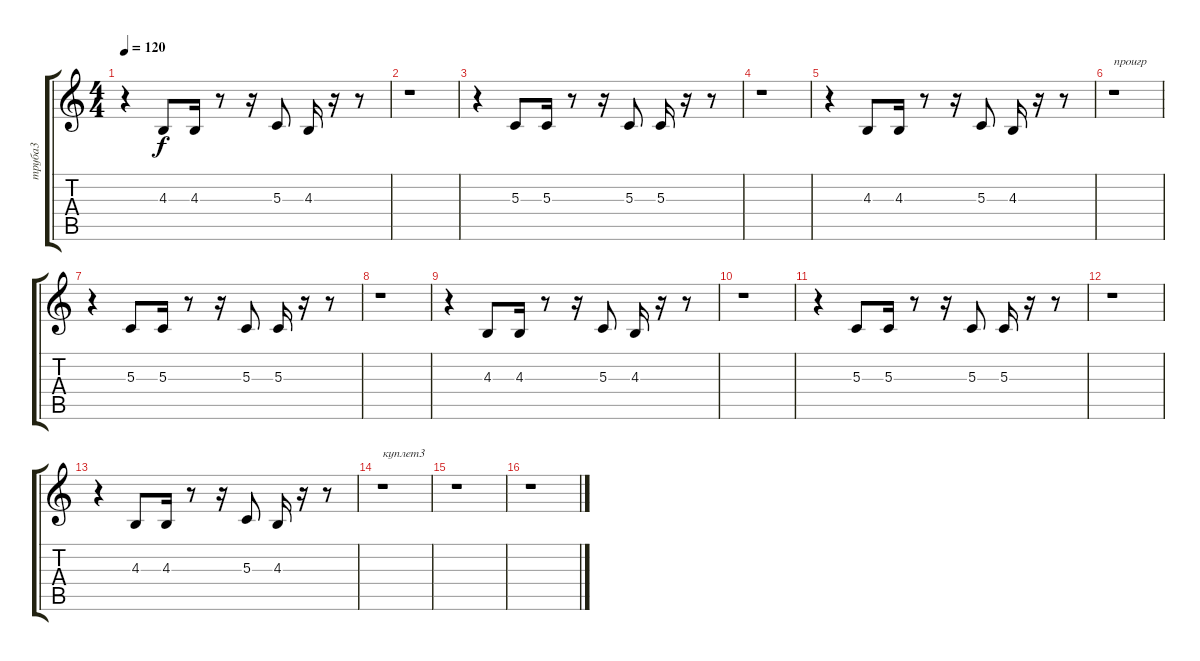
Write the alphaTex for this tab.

\track ("труба3" "труба3") {instrument tuba}
\staff {score tabs}
\tuning (E4 B3 G3 D3 A2 E2) {hide}
\ts (4 4)
\tempo 120
\clef g2
\ks c
r.4{dy f} 4.3.8 4.3.16 r.8 r.16 5.3.8 4.3.16 r.16 r.8 |
r.1 |
r.4 5.3.8 5.3.16 r.8 r.16 5.3.8 5.3.16 r.16 r.8 |
r.1 |
r.4 4.3.8 4.3.16 r.8 r.16 5.3.8 4.3.16 r.16 r.8 |
r.1{txt "проигр"} |
r.4 5.3.8 5.3.16 r.8 r.16 5.3.8 5.3.16 r.16 r.8 |
r.1 |
r.4 4.3.8 4.3.16 r.8 r.16 5.3.8 4.3.16 r.16 r.8 |
r.1 |
r.4 5.3.8 5.3.16 r.8 r.16 5.3.8 5.3.16 r.16 r.8 |
r.1 |
r.4 4.3.8 4.3.16 r.8 r.16 5.3.8 4.3.16 r.16 r.8 |
r.1{txt "куплет3"} |
r.1 |
r.1
